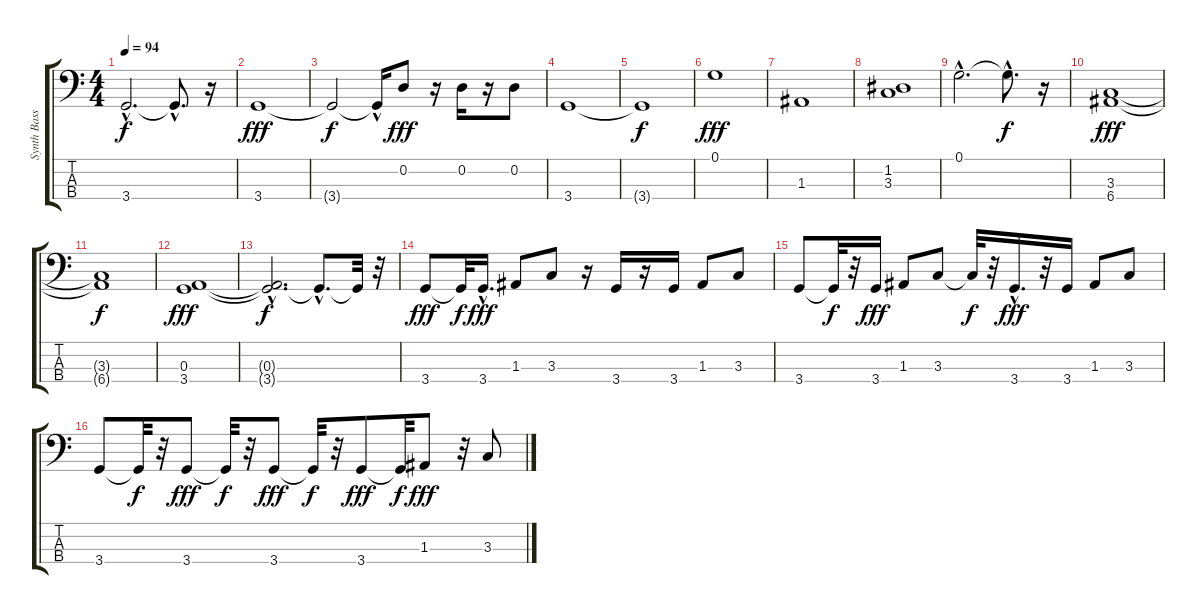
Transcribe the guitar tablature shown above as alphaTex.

\track ("Synth Bass 2" "Synth Bass") {instrument synthbass2}
\staff {score tabs}
\tuning (G2 D2 A1 E1) {hide}
\ts (4 4)
\tempo 94
\clef f4
\ks c
3.4{hac t}.2{d dy f} 3.4{hac t}.8{d} r.16 |
3.4.1{dy fff} |
3.4{t}.2{dy f} 3.4{hac t}.16 0.2.8{dy fff} r.16 0.2.16 r.16 0.2.8 |
3.4.1 |
3.4{t}.1{dy f} |
0.1.1{dy fff} |
1.3.1 |
(1.2 3.3).1 |
0.1{hac}.2{d} 0.1{hac t}.8{d dy f} r.16 |
(3.3 6.4).1{dy fff} |
(3.3{t} 6.4{t}).1{dy f} |
(0.3 3.4).1{dy fff} |
(0.3{t} 3.4{hac t}).2{d dy f} 3.4{hac t}.8{d} 3.4{t}.32 r.32 |
3.4.8{dy fff} 3.4{t}.32{dy f} 3.4{hac}.16{d dy fff} 1.3.8 3.3.8 r.16 3.4.16 r.16 3.4.16 1.3.8 3.3.8 |
3.4.8 3.4{t}.32{dy f} r.32 3.4.16{dy fff} 1.3.8 3.3.8 3.3{t}.32{dy f} r.32 3.4{hac}.16{d dy fff} r.32 3.4.16 1.3.8 3.3.8 |
3.4.8 3.4{t}.32{dy f} r.32 3.4.8{dy fff} 3.4{t}.32{dy f} r.32 3.4.8{dy fff} 3.4{t}.32{dy f} r.32 3.4.8{dy fff} 3.4{t}.32{dy f} 1.3.8{dy fff} r.32 3.3.8
